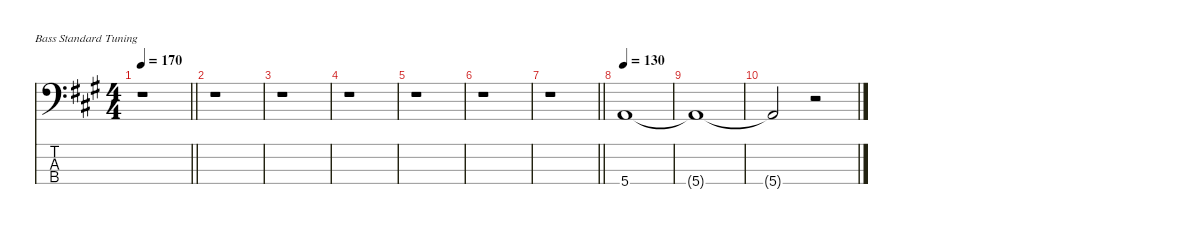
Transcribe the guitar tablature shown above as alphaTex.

\defaultSystemsLayout 4
\hideDynamics
\bracketExtendMode nobrackets
\singleTrackTrackNamePolicy hidden
\multiTrackTrackNamePolicy hidden
\firstSystemTrackNameMode fullname
\firstSystemTrackNameOrientation horizontal
\otherSystemsTrackNameOrientation horizontal
\track ("Bass" "el.bs.") {defaultSystemsLayout 8 instrument electricbasspick}
\staff {score tabs}
\tuning (G2 D2 A1 E1)
\ts (4 4)
\tempo 170
\clef f4
\barLineRight lightlight
\ks a
r.1{dy f beam Down} |
r.1{beam Down} |
r.1{beam Down} |
r.1{beam Down} |
r.1{beam Down} |
r.1{beam Down} |
\barLineRight lightlight
r.1{beam Down} |
\tempo 130
5.4{acc forcenatural}.1{beam Up} |
5.4{t acc forcenatural}.1{beam Up} |
5.4{t acc forcenatural}.2{beam Up} r.2{beam Up}
